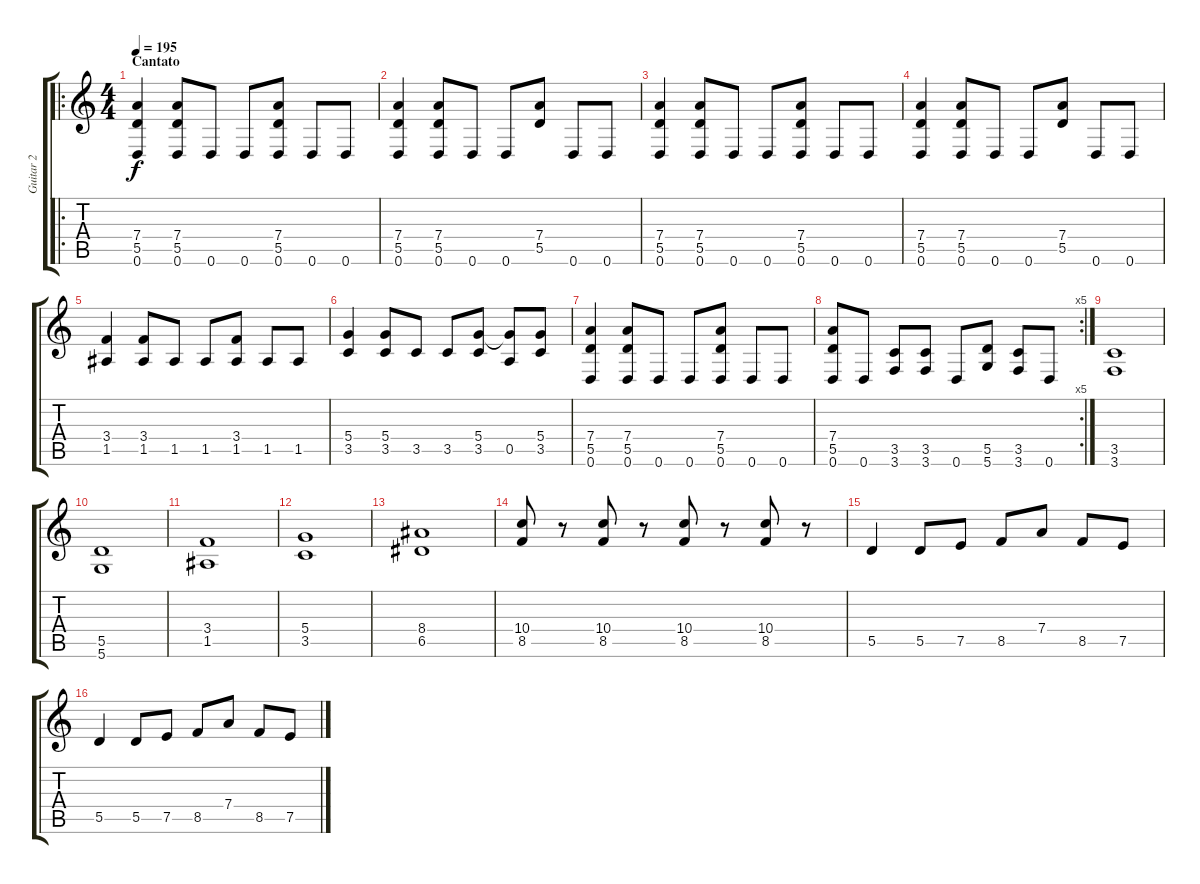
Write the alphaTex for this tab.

\track ("Guitar 2" "Guitar 2") {instrument distortionguitar}
\staff {score tabs}
\tuning (E4 B3 G3 D3 A2 D2) {hide}
\ro
\ts (4 4)
\section ("" "Cantato")
\tempo 195
\clef g2
\ks c
(7.4 5.5 0.6).4{dy f volume 12} (7.4 5.5 0.6).8 0.6.8 0.6.8 (7.4 5.5 0.6).8 0.6.8 0.6.8 |
(7.4 5.5 0.6).4 (7.4 5.5 0.6).8 0.6.8 0.6.8 (7.4 5.5).8 0.6.8 0.6.8 |
(7.4 5.5 0.6).4 (7.4 5.5 0.6).8 0.6.8 0.6.8 (7.4 5.5 0.6).8 0.6.8 0.6.8 |
(7.4 5.5 0.6).4 (7.4 5.5 0.6).8 0.6.8 0.6.8 (7.4 5.5).8 0.6.8 0.6.8 |
(3.4 1.5).4 (3.4 1.5).8 1.5.8 1.5.8 (3.4 1.5).8 1.5.8 1.5.8 |
(5.4 3.5).4 (5.4 3.5).8 3.5.8 3.5.8 (5.4 3.5).8 (5.4{t} 0.5).8 (5.4 3.5).8 |
(7.4 5.5 0.6).4 (7.4 5.5 0.6).8 0.6.8 0.6.8 (7.4 5.5 0.6).8 0.6.8 0.6.8 |
\rc 5
(7.4 5.5 0.6).8 0.6.8 (3.5 3.6).8 (3.5 3.6).8 0.6.8 (5.5 5.6).8 (3.5 3.6).8 0.6.8 |
(3.5 3.6).1 |
(5.5 5.6).1 |
(3.4 1.5).1 |
(5.4 3.5).1 |
(8.4 6.5).1 |
(10.4 8.5).8 r.8 (10.4 8.5).8 r.8 (10.4 8.5).8 r.8 (10.4 8.5).8 r.8 |
5.5.4{volume 16} 5.5.8 7.5.8 8.5.8 7.4.8 8.5.8 7.5.8 |
5.5.4{volume 16} 5.5.8 7.5.8 8.5.8 7.4.8 8.5.8 7.5.8
